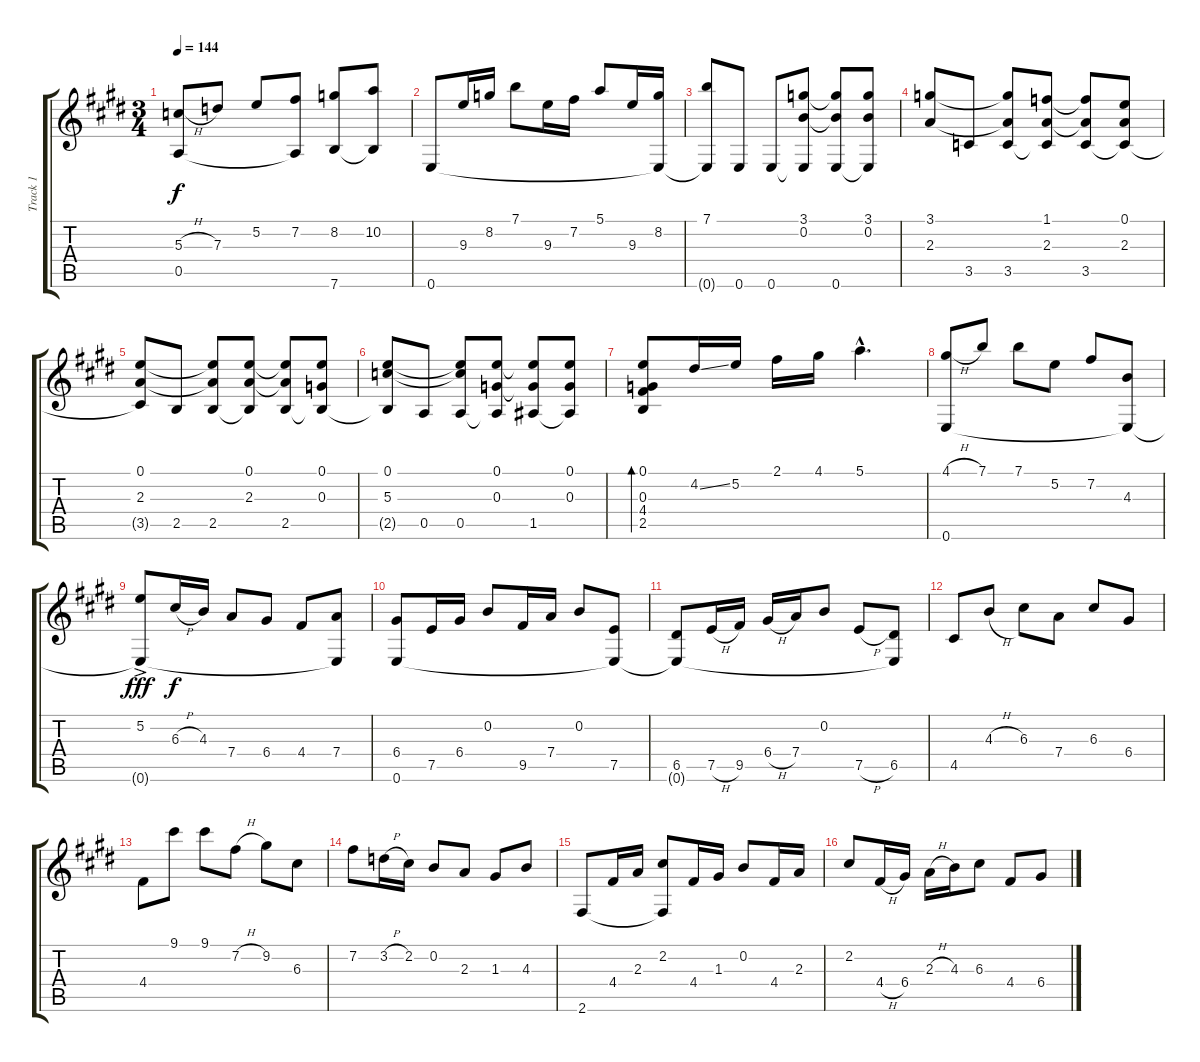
\track ("Track 1" "Track 1") {instrument acousticguitarnylon}
\staff {score tabs}
\tuning (E4 B3 G3 D3 A2 E2) {hide}
\ts (3 4)
\tempo 144
\clef g2
\ks e
(5.3{h} 0.5{t}).8{dy f} 7.3.8 5.2.8 (7.2 0.5{t}).8 (8.2 7.6).8 (10.2 7.6{t}).8 |
0.6.8 9.3.16 8.2.16 7.1.8 9.3.16 7.2.16 5.1.8 9.3.16 (8.2 0.6{t}).16 |
(7.1 0.6{t}).8 0.6.8 0.6.8 (3.1 0.2 0.6{t}).8 (3.1{t} 0.2{t} 0.6).8 (3.1 0.2 0.6{t}).8 |
(3.1 2.3).8 3.5.8 (3.1{t} 2.3{t} 3.5).8 (1.1 2.3 3.5{t}).8 (1.1{t} 2.3{t} 3.5).8 (0.1 2.3 3.5{t}).8 |
(0.1 2.3 3.5{t}).8 2.5.8 (0.1{t} 2.3{t} 2.5).8 (0.1 2.3 2.5{t}).8 (0.1{t} 2.3{t} 2.5).8 (0.1 0.3 2.5{t}).8 |
(0.1 5.3 2.5{t}).8 0.5.8 (0.1{t} 5.3{t} 0.5).8 (0.1 0.3 0.5{t}).8 (0.1{t} 0.3{t} 1.5).8 (0.1 0.3 1.5{t}).8 |
(0.1 0.3 4.4 2.5).8{bd 120} 4.2{ss}.16 5.2.16 2.1.16 4.1.16 5.1{hac}.4{d} |
(4.1{h} 0.6).8 7.1.8 7.1.8 5.2.8 7.2.8 (4.3 0.6{t}).8 |
(5.2{ac} 0.6{t}).8{dy fff} 6.3{h}.16{dy f} 4.3.16 7.4.8 6.4.8 4.4.8 (7.4 0.6{t}).8 |
(6.4 0.6).8 7.5.16 6.4.16 0.2.8 9.5.16 7.4.16 0.2.8 (7.5 0.6{t}).8 |
(6.5 0.6{t}).8 7.5{h}.16 9.5.16 6.4{h}.16 7.4.16 0.2.8 7.5{h}.8 (6.5 0.6{t}).8 |
4.5.8 4.3{h}.8 6.3.8 7.4.8 6.3.8 6.4.8 |
4.4.8 9.1.8 9.1.8 7.2{h}.8 9.2.8 6.3.8 |
7.2.8 3.2{h}.16 2.2.16 0.2.8 2.3.8 1.3.8 4.3.8 |
2.6.8 4.4.16 2.3.16 (2.2 2.6{t}).8 4.4.16 1.3.16 0.2.8 4.4.16 2.3.16 |
2.2.8 4.4{h}.16 6.4.16 2.3{h}.16 4.3.16 6.3.8 4.4.8 6.4.8
